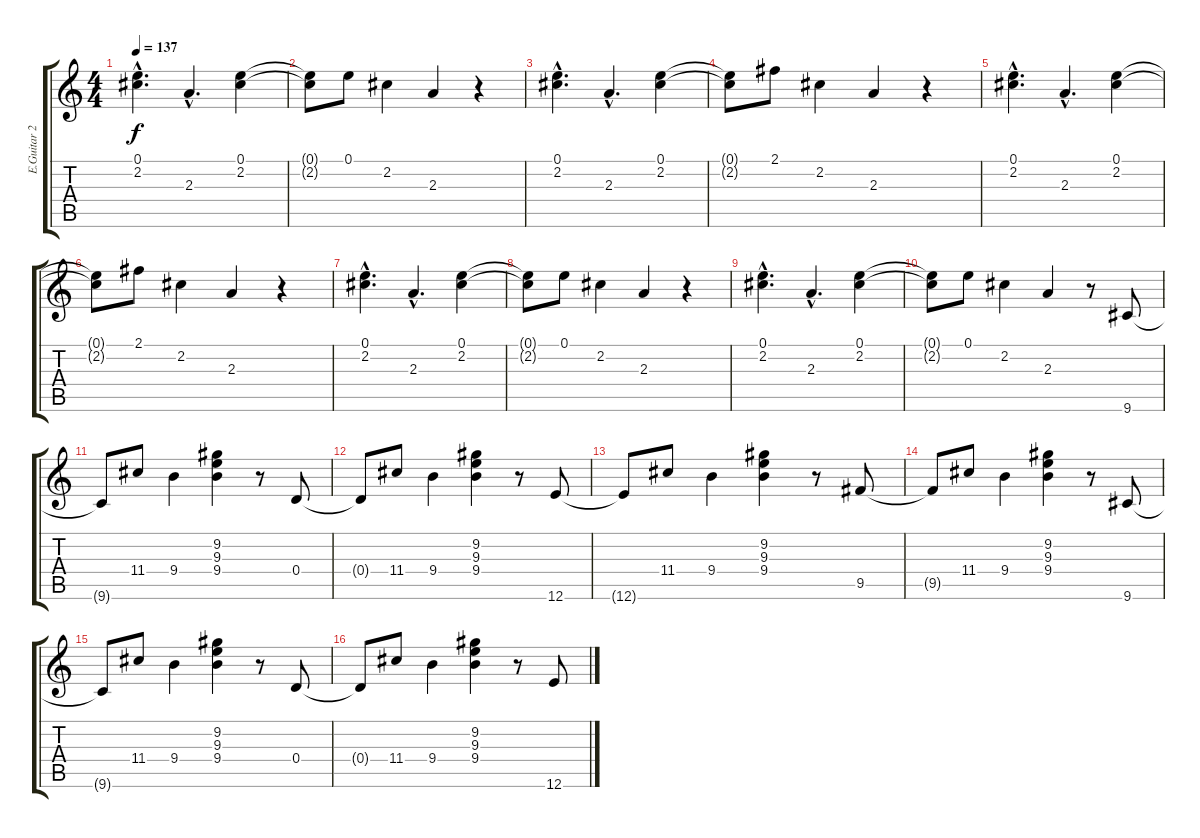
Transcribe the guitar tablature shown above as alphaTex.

\track ("E.Guitar 2 (Kita)" "E.Guitar 2") {instrument overdrivenguitar}
\staff {score tabs}
\tuning (E4 B3 G3 D3 A2 E2) {hide}
\ts (4 4)
\tempo 137
\clef g2
\ks c
(0.1{hac} 2.2{hac}).4{d dy f} 2.3{hac}.4{d} (0.1 2.2).4 |
(0.1{t} 2.2{t}).8 0.1.8 2.2.4 2.3.4 r.4 |
(0.1{hac} 2.2{hac}).4{d} 2.3{hac}.4{d} (0.1 2.2).4 |
(0.1{t} 2.2{t}).8 2.1.8 2.2.4 2.3.4 r.4 |
(0.1{hac} 2.2{hac}).4{d} 2.3{hac}.4{d} (0.1 2.2).4 |
(0.1{t} 2.2{t}).8 2.1.8 2.2.4 2.3.4 r.4 |
(0.1{hac} 2.2{hac}).4{d} 2.3{hac}.4{d} (0.1 2.2).4 |
(0.1{t} 2.2{t}).8 0.1.8 2.2.4 2.3.4 r.4 |
(0.1{hac} 2.2{hac}).4{d} 2.3{hac}.4{d} (0.1 2.2).4 |
(0.1{t} 2.2{t}).8 0.1.8 2.2.4 2.3.4 r.8 9.6.8{volume 13} |
9.6{t}.8 11.4.8 9.4.4 (9.2 9.3 9.4).4 r.8 0.4.8 |
0.4{t}.8 11.4.8 9.4.4 (9.2 9.3 9.4).4 r.8 12.6.8 |
12.6{t}.8 11.4.8 9.4.4 (9.2 9.3 9.4).4 r.8 9.5.8 |
9.5{t}.8 11.4.8 9.4.4 (9.2 9.3 9.4).4 r.8 9.6.8 |
9.6{t}.8 11.4.8 9.4.4 (9.2 9.3 9.4).4 r.8 0.4.8 |
0.4{t}.8 11.4.8 9.4.4 (9.2 9.3 9.4).4 r.8 12.6.8
